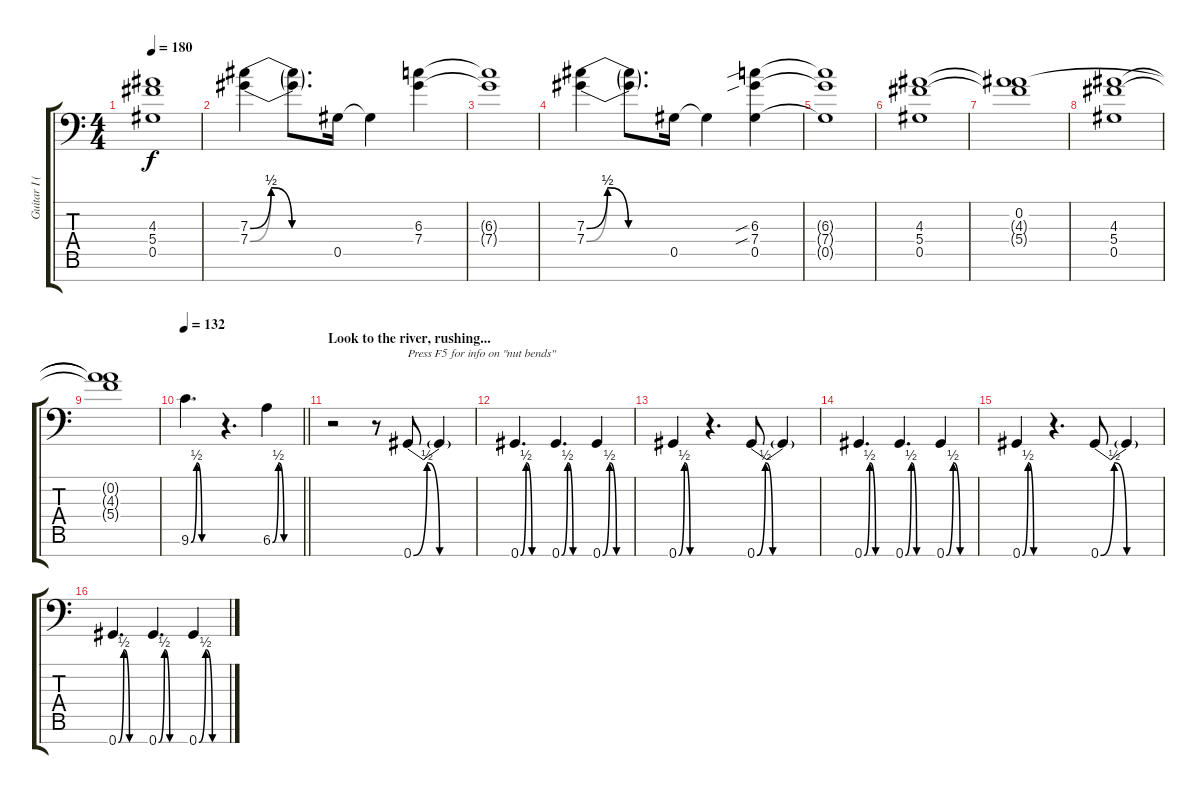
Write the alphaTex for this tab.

\track ("Guitar I (Left)" "Guitar I (") {instrument overdrivenguitar}
\staff {score tabs}
\tuning (Eb4 Bb3 Gb3 Db3 Ab2 Eb2 Ab1) {hide}
\ts (4 4)
\tempo 180
\clef f4
\ks c
(4.3{t} 5.4{t} 0.5{t}).1{dy f} |
(7.3{be (custom 0 0 15 2 30 0 60 0)} 7.4{be (custom 0 0 15 2 30 0 60 0)}).4 (7.3{t} 7.4{t}).8{d} 0.5.16 0.5{t}.4 (6.3 7.4).4 |
(6.3{t} 7.4{t}).1 |
(7.3{be (custom 0 0 15 2 30 0 60 0)} 7.4{be (custom 0 0 15 2 30 0 60 0)}).4 (7.3{t} 7.4{t}).8{d} 0.5.16 0.5{t}.4 (6.3{sib} 7.4{sib} 0.5).4 |
(6.3{t} 7.4{t} 0.5{t}).1 |
(4.3 5.4 0.5).1 |
(0.2 4.3{t} 5.4{t}).1 |
(4.3 5.4 0.5).1 |
(0.2{t} 4.3{t} 5.4{t}).1 |
\tempo 132
\barLineRight lightlight
9.6{be (custom 0 0 13 2 25 0 60 0)}.4{d} r.4{d} 6.6{be (custom 0 0 13 2 25 0 60 0)}.4 |
\section ("" "Look to the river, rushing...")
r.2 r.8 0.7{be (custom 0 0 13 2 25 0 60 0)}.8{txt "Press F5 for info on \"nut bends\""} 0.7{t}.4 |
0.7{be (custom 0 0 12 2 25 0 60 0)}.4{d} 0.7{be (custom 0 0 13 2 25 0 60 0)}.4{d} 0.7{be (custom 0 0 15 2 30 0 60 0)}.4 |
0.7{be (custom 0 0 15 2 30 0 60 0)}.4 r.4{d} 0.7{be (custom 0 0 8 2 15 0 60 0)}.8 0.7{t}.4 |
0.7{be (custom 0 0 12 2 25 0 60 0)}.4{d} 0.7{be (custom 0 0 13 2 25 0 60 0)}.4{d} 0.7{be (custom 0 0 15 2 30 0 60 0)}.4 |
0.7{be (custom 0 0 15 2 30 0 60 0)}.4 r.4{d} 0.7{be (custom 0 0 13 2 25 0 60 0)}.8 0.7{t}.4 |
0.7{be (custom 0 0 12 2 25 0 60 0)}.4{d} 0.7{be (custom 0 0 13 2 25 0 60 0)}.4{d} 0.7{be (custom 0 0 15 2 30 0 60 0)}.4
